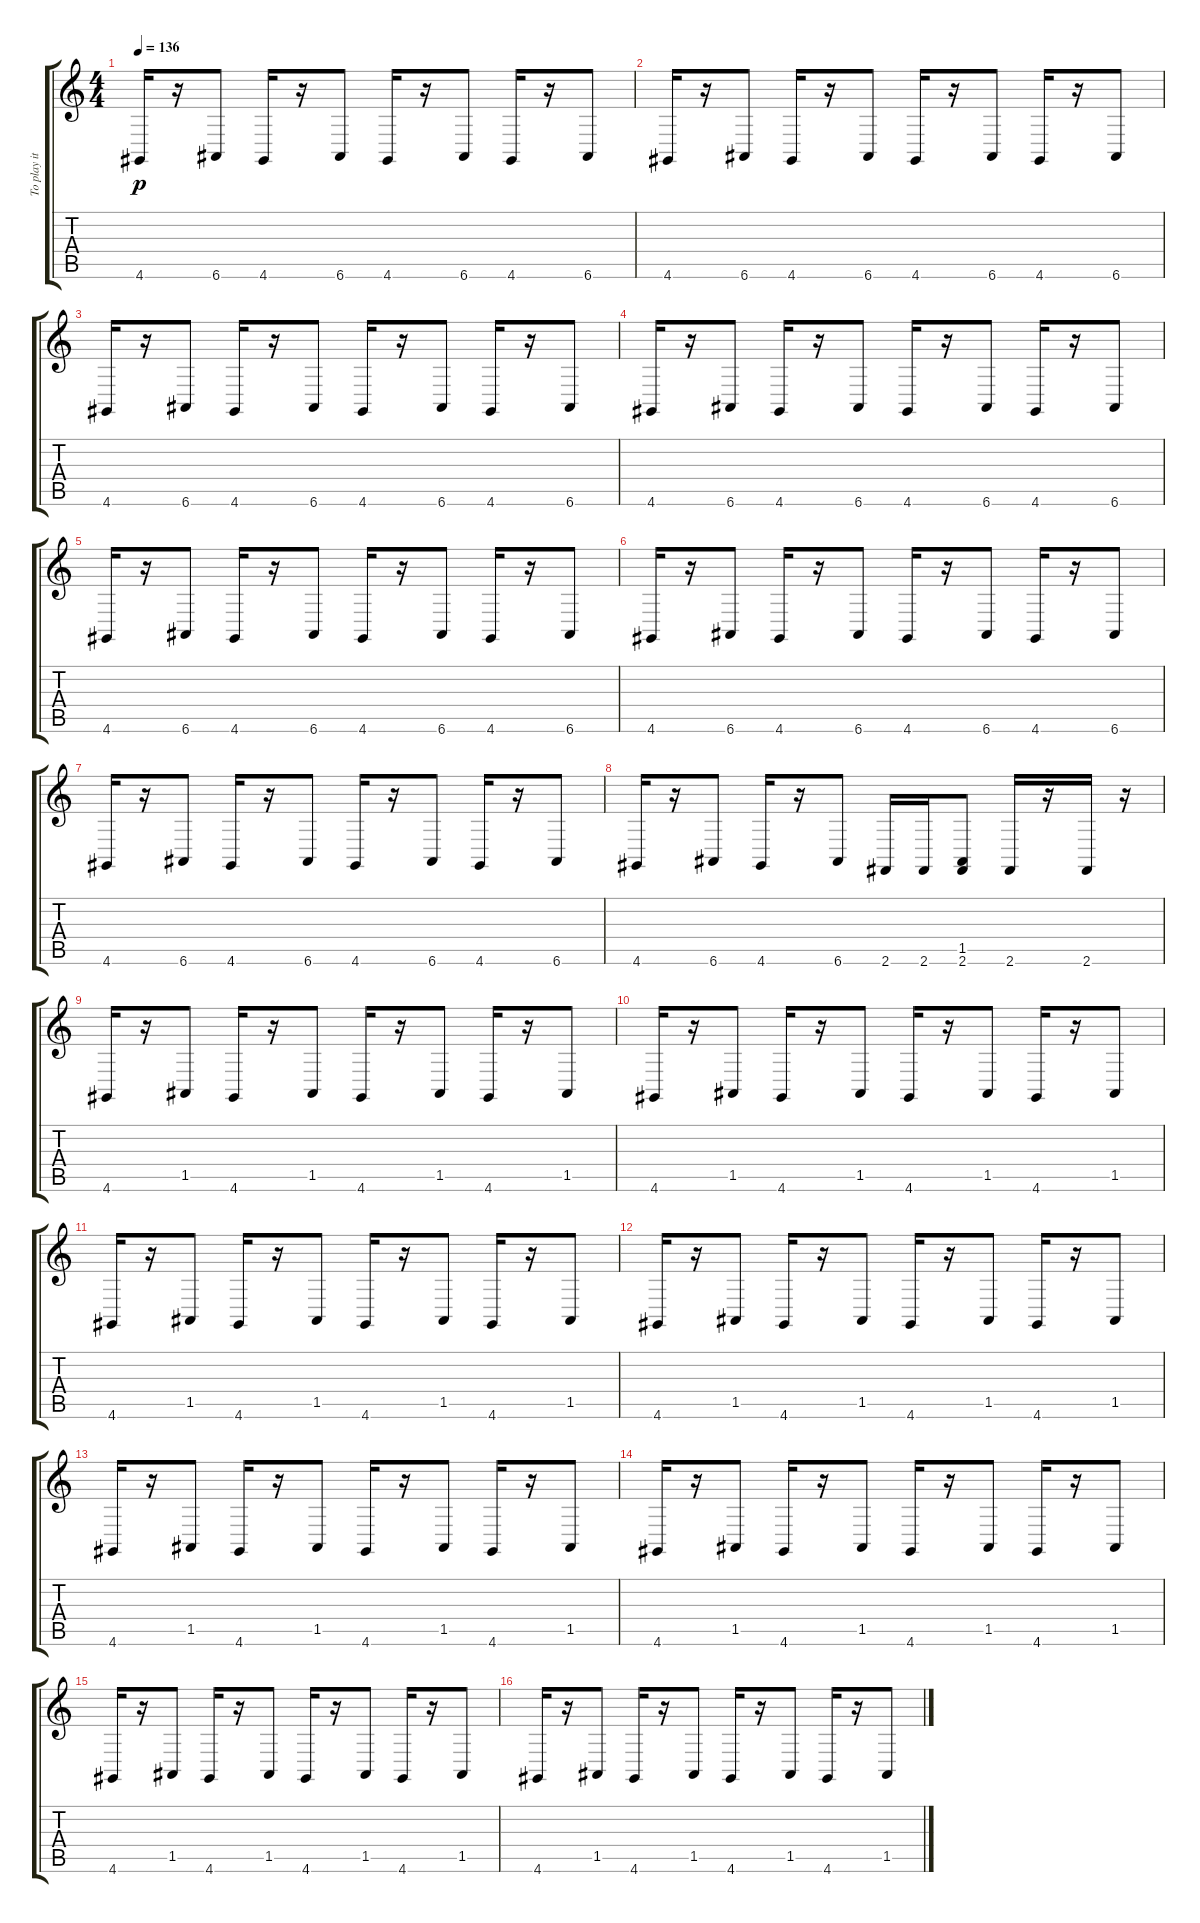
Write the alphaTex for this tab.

\track ("To play it correctly : " "To play it") {instrument seashore}
\staff {score tabs}
\tuning (E4 B3 G3 D3 A2 E2) {hide}
\ts (4 4)
\tempo 136
\clef g2
\ks c
4.6.16{dy p} r.16 6.6.8 4.6.16 r.16 6.6.8 4.6.16 r.16 6.6.8 4.6.16 r.16 6.6.8 |
4.6.16 r.16 6.6.8 4.6.16 r.16 6.6.8 4.6.16 r.16 6.6.8 4.6.16 r.16 6.6.8 |
4.6.16 r.16 6.6.8 4.6.16 r.16 6.6.8 4.6.16 r.16 6.6.8 4.6.16 r.16 6.6.8 |
4.6.16 r.16 6.6.8 4.6.16 r.16 6.6.8 4.6.16 r.16 6.6.8 4.6.16 r.16 6.6.8 |
4.6.16 r.16 6.6.8 4.6.16 r.16 6.6.8 4.6.16 r.16 6.6.8 4.6.16 r.16 6.6.8 |
4.6.16 r.16 6.6.8 4.6.16 r.16 6.6.8 4.6.16 r.16 6.6.8 4.6.16 r.16 6.6.8 |
4.6.16 r.16 6.6.8 4.6.16 r.16 6.6.8 4.6.16 r.16 6.6.8 4.6.16 r.16 6.6.8 |
4.6.16 r.16 6.6.8 4.6.16 r.16 6.6.8 2.6.16 2.6.16 (1.5 2.6).8 2.6.16 r.16 2.6.16 r.16 |
4.6.16 r.16 1.5.8 4.6.16 r.16 1.5.8 4.6.16 r.16 1.5.8 4.6.16 r.16 1.5.8 |
4.6.16 r.16 1.5.8 4.6.16 r.16 1.5.8 4.6.16 r.16 1.5.8 4.6.16 r.16 1.5.8 |
4.6.16 r.16 1.5.8 4.6.16 r.16 1.5.8 4.6.16 r.16 1.5.8 4.6.16 r.16 1.5.8 |
4.6.16 r.16 1.5.8 4.6.16 r.16 1.5.8 4.6.16 r.16 1.5.8 4.6.16 r.16 1.5.8 |
4.6.16 r.16 1.5.8 4.6.16 r.16 1.5.8 4.6.16 r.16 1.5.8 4.6.16 r.16 1.5.8 |
4.6.16 r.16 1.5.8 4.6.16 r.16 1.5.8 4.6.16 r.16 1.5.8 4.6.16 r.16 1.5.8 |
4.6.16 r.16 1.5.8 4.6.16 r.16 1.5.8 4.6.16 r.16 1.5.8 4.6.16 r.16 1.5.8 |
4.6.16 r.16 1.5.8 4.6.16 r.16 1.5.8 4.6.16 r.16 1.5.8 4.6.16 r.16 1.5.8
